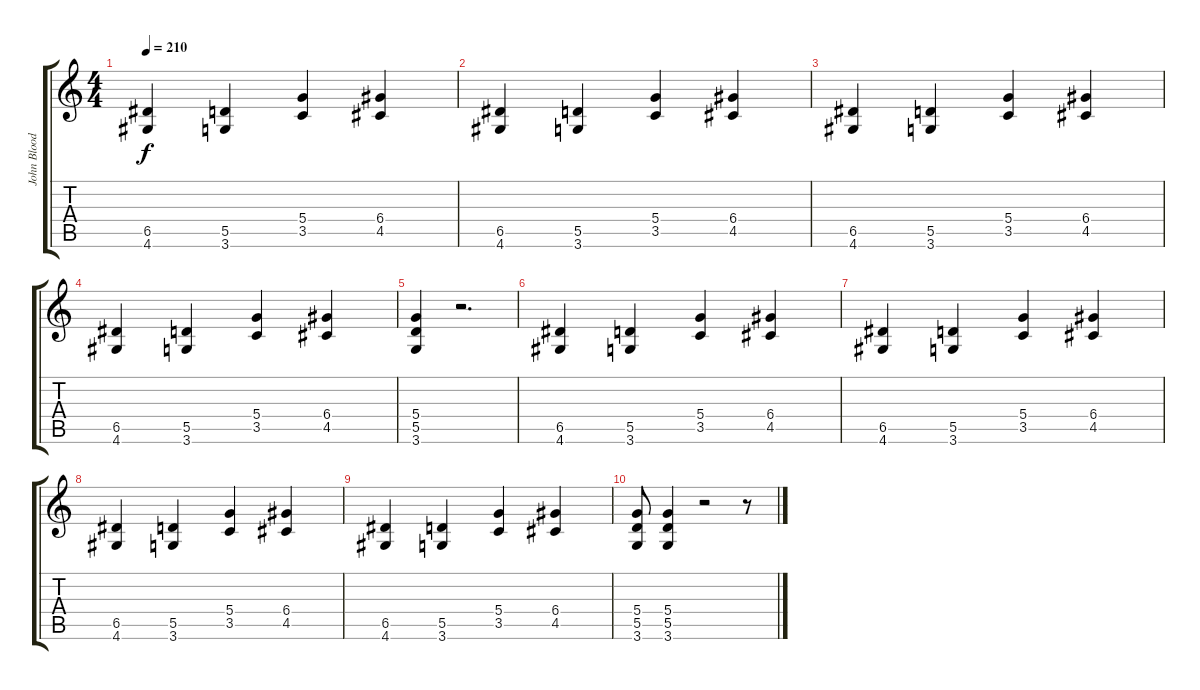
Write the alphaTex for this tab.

\track ("John Bloodsucker" "John Blood") {instrument overdrivenguitar}
\staff {score tabs}
\tuning (E4 B3 G3 D3 A2 E2) {hide}
\ts (4 4)
\tempo 210
\clef g2
\ks c
(6.5 4.6).4{dy f} (5.5 3.6).4 (5.4 3.5).4 (6.4 4.5).4 |
(6.5 4.6).4 (5.5 3.6).4 (5.4 3.5).4 (6.4 4.5).4 |
(6.5 4.6).4 (5.5 3.6).4 (5.4 3.5).4 (6.4 4.5).4 |
(6.5 4.6).4 (5.5 3.6).4 (5.4 3.5).4 (6.4 4.5).4 |
(5.4 5.5 3.6).4 r.2{d} |
(6.5 4.6).4 (5.5 3.6).4 (5.4 3.5).4 (6.4 4.5).4 |
(6.5 4.6).4 (5.5 3.6).4 (5.4 3.5).4 (6.4 4.5).4 |
(6.5 4.6).4 (5.5 3.6).4 (5.4 3.5).4 (6.4 4.5).4 |
(6.5 4.6).4 (5.5 3.6).4 (5.4 3.5).4 (6.4 4.5).4 |
(5.4 5.5 3.6).8 (5.4 5.5 3.6).4 r.2 r.8
